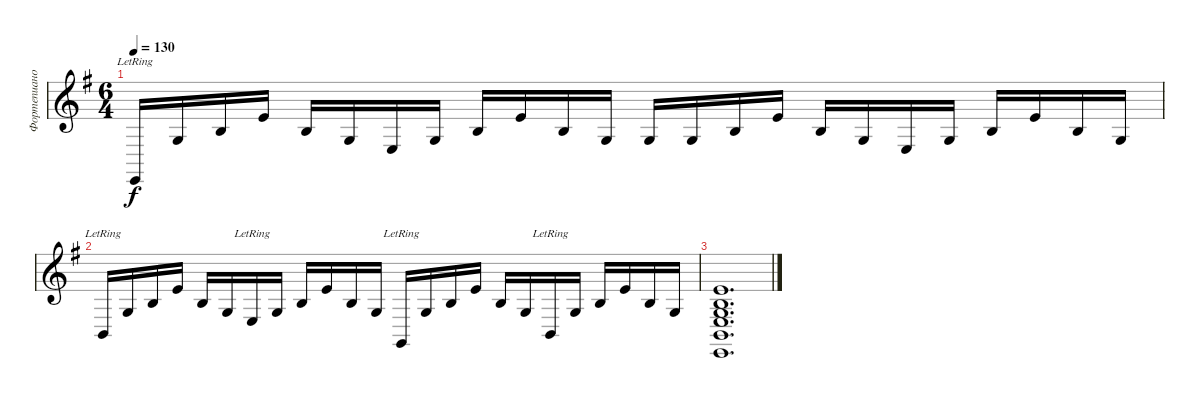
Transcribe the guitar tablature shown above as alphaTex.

\track ("Фортепиано (по желанию)" "Фортепиано") {instrument electricgrandpiano}
\staff {score}
\tuning (E4 B3 G3 D3 A2 E2) {hide}
\ts (6 4)
\tempo 130
\clef g2
\ks g
0.6{lr}.16{dy f} 0.3.16 0.2.16 0.1.16 0.2.16 0.3.16 2.4.16 0.3.16 0.2.16 0.1.16 0.2.16 0.3.16 0.3.16 0.3.16 0.2.16 0.1.16 0.2.16 0.3.16 2.4.16 0.3.16 0.2.16 0.1.16 0.2.16 0.3.16 |
2.5{lr}.16 0.3.16 0.2.16 0.1.16 0.2.16 0.3.16 2.4{lr}.16 0.3.16 0.2.16 0.1.16 0.2.16 0.3.16 3.6{lr}.16 0.3.16 0.2.16 0.1.16 0.2.16 0.3.16 2.5{lr}.16 0.3.16 0.2.16 0.1.16 0.2.16 0.3.16 |
(0.1 0.2 0.3 2.4 2.5 0.6).1{d}
